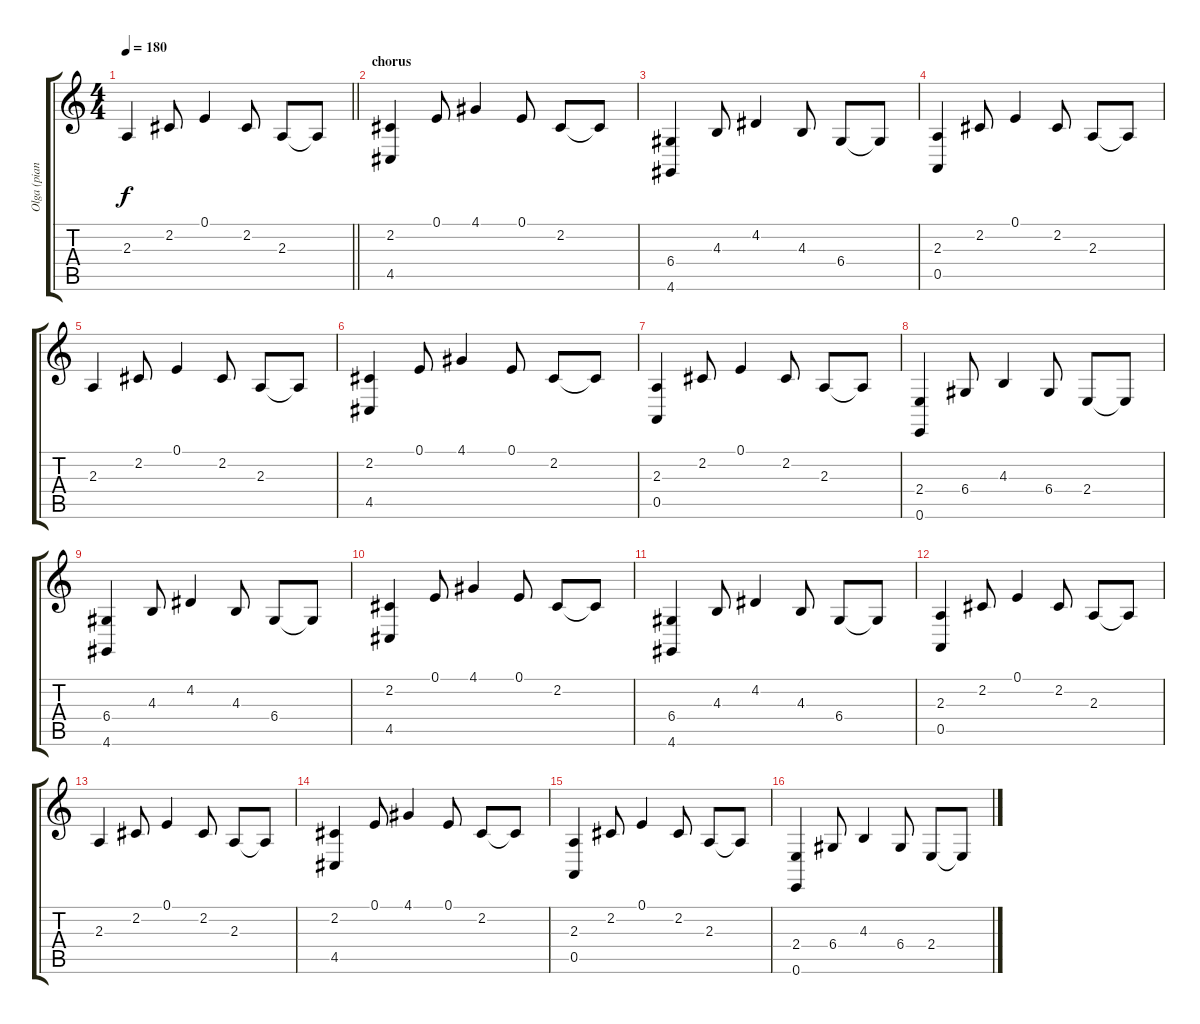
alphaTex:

\track ("Olga (piano)" "Olga (pian") {instrument brightacousticpiano}
\staff {score tabs}
\tuning (E4 B3 G3 D3 A2 E2) {hide}
\ts (4 4)
\tempo 180
\clef g2
\barLineRight lightlight
\ks c
2.3.4{dy f} 2.2.8 0.1.4 2.2.8 2.3.8 2.3{t}.8 |
\section ("" "chorus")
(2.2 4.5).4 0.1.8 4.1.4 0.1.8 2.2.8 2.2{t}.8 |
(6.4 4.6).4 4.3.8 4.2.4 4.3.8 6.4.8 6.4{t}.8 |
(2.3 0.5).4 2.2.8 0.1.4 2.2.8 2.3.8 2.3{t}.8 |
2.3.4 2.2.8 0.1.4 2.2.8 2.3.8 2.3{t}.8 |
(2.2 4.5).4 0.1.8 4.1.4 0.1.8 2.2.8 2.2{t}.8 |
(2.3 0.5).4 2.2.8 0.1.4 2.2.8 2.3.8 2.3{t}.8 |
(2.4 0.6).4 6.4.8 4.3.4 6.4.8 2.4.8 2.4{t}.8 |
(6.4 4.6).4 4.3.8 4.2.4 4.3.8 6.4.8 6.4{t}.8 |
(2.2 4.5).4 0.1.8 4.1.4 0.1.8 2.2.8 2.2{t}.8 |
(6.4 4.6).4 4.3.8 4.2.4 4.3.8 6.4.8 6.4{t}.8 |
(2.3 0.5).4 2.2.8 0.1.4 2.2.8 2.3.8 2.3{t}.8 |
2.3.4 2.2.8 0.1.4 2.2.8 2.3.8 2.3{t}.8 |
(2.2 4.5).4 0.1.8 4.1.4 0.1.8 2.2.8 2.2{t}.8 |
(2.3 0.5).4 2.2.8 0.1.4 2.2.8 2.3.8 2.3{t}.8 |
(2.4 0.6).4 6.4.8 4.3.4 6.4.8 2.4.8 2.4{t}.8
